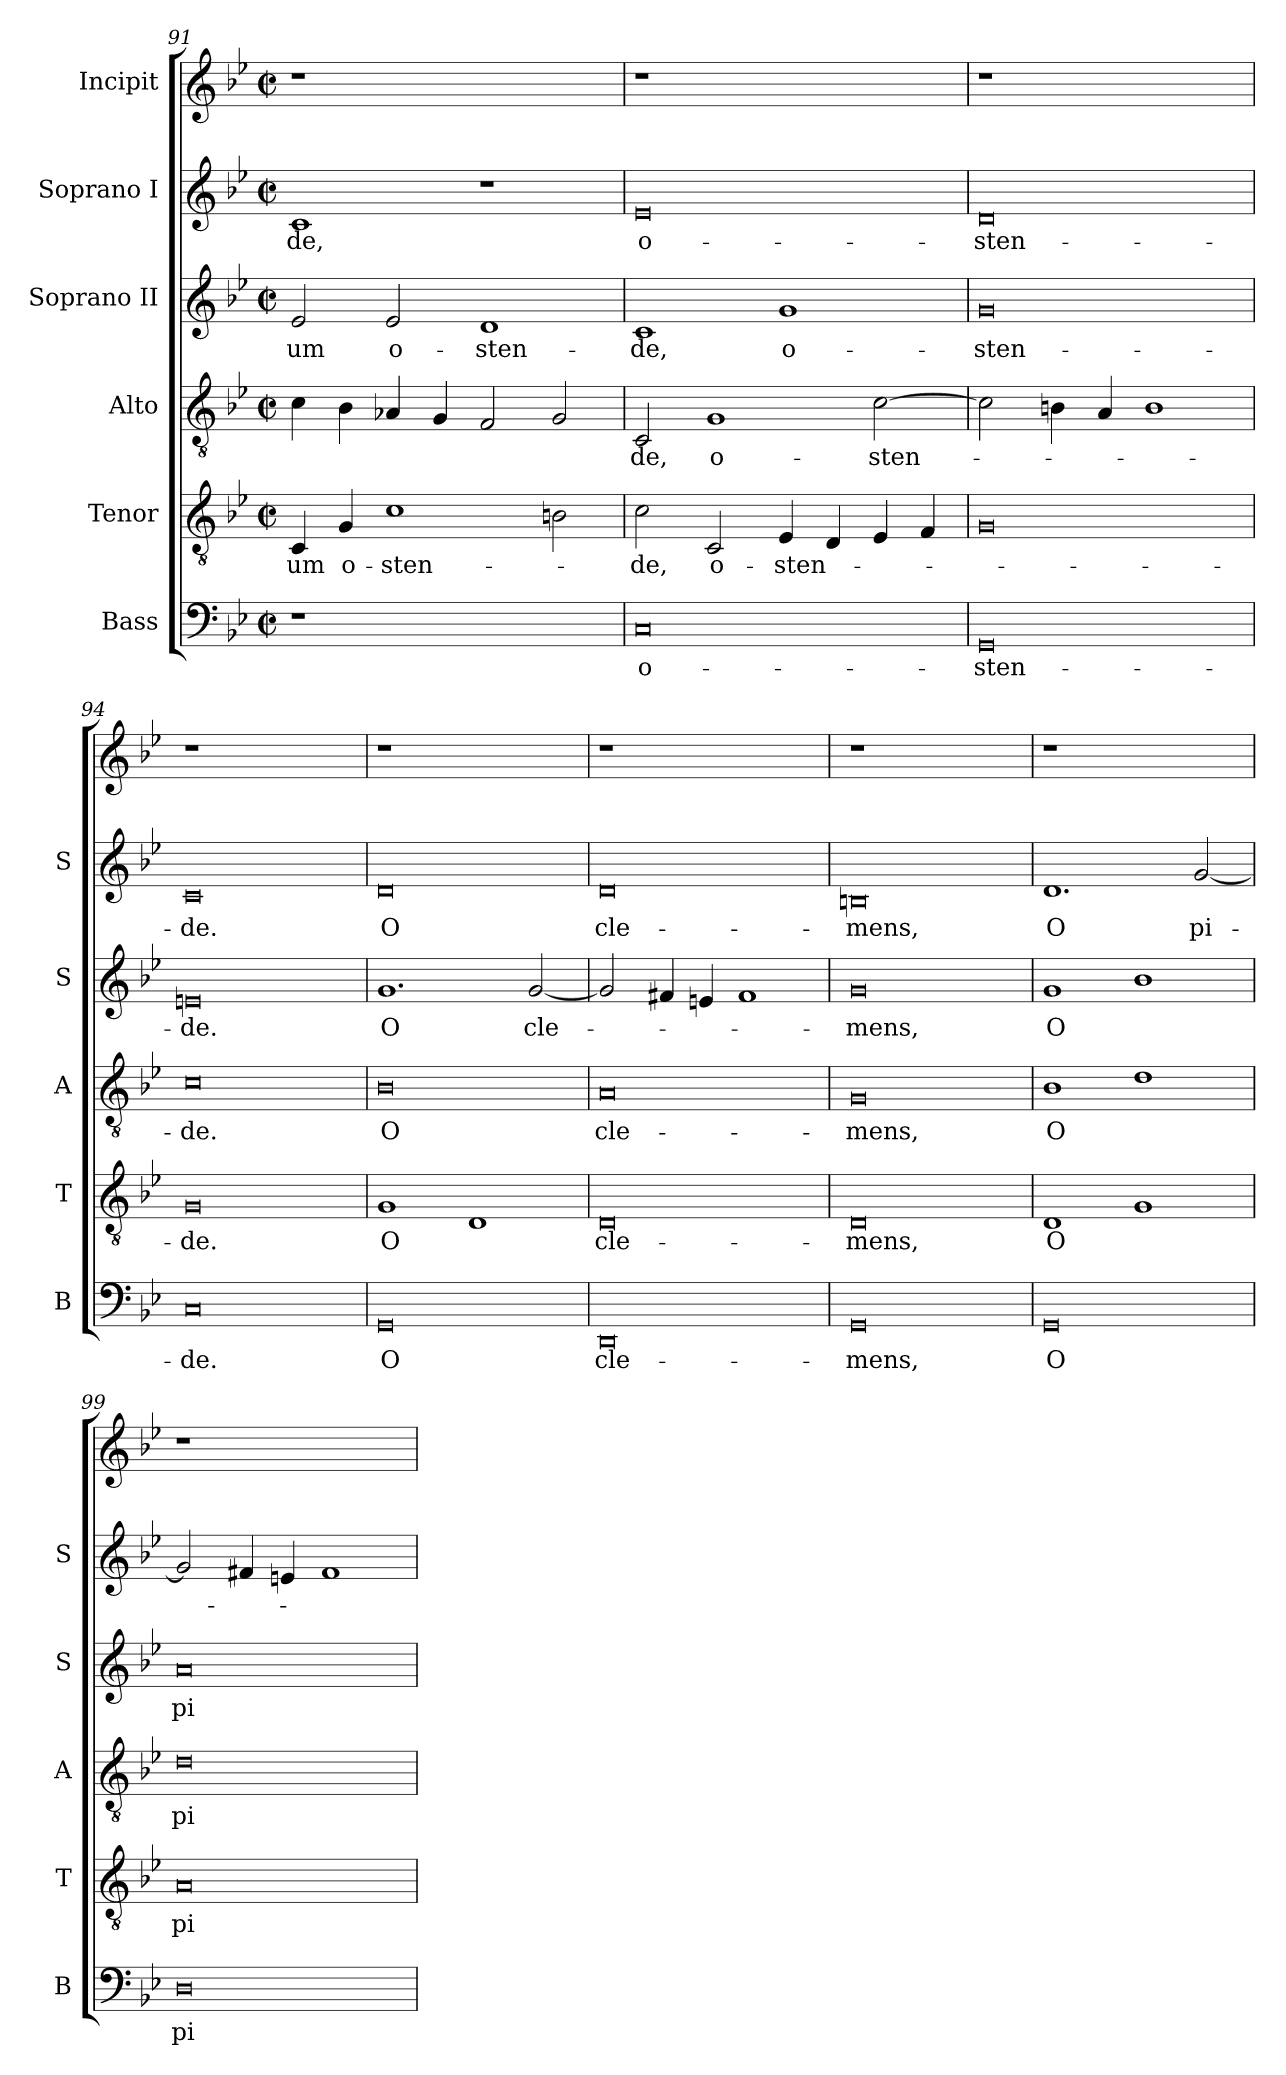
**kern	**text	**kern	**text	**kern	**text	**kern	**text	**kern	**text	**kern
*part6	*part6	*part5	*part5	*part4	*part4	*part3	*part3	*part2	*part2	*part1
*staff6	*staff6	*staff5	*staff5	*staff4	*staff4	*staff3	*staff3	*staff2	*staff2	*staff1
*I"Bass	*	*I"Tenor	*	*I"Alto	*	*I"Soprano II	*	*I"Soprano I	*	*I"Incipit
*I'B	*	*I'T	*	*I'A	*	*I'S	*	*I'S	*	*
!!LO:PB:g=z
*clefF4	*	*clefGv2	*	*clefGv2	*	*clefG2	*	*clefG2	*	*clefG2
*k[b-e-]	*	*k[b-e-]	*	*k[b-e-]	*	*k[b-e-]	*	*k[b-e-]	*	*k[b-e-]
*B-:	*	*B-:	*	*B-:	*	*B-:	*	*B-:	*	*B-:
*M2/2	*	*M2/2	*	*M2/2	*	*M2/2	*	*M2/2	*	*M2/2
*met(c|)	*	*met(c|)	*	*met(c|)	*	*met(c|)	*	*met(c|)	*	*met(c|)
=91	=91	=91	=91	=91	=91	=91	=91	=91	=91	=91
!LO:N:vis=1	!	!	!LO:LY:b	!	!	!	!LO:LY:b	!	!LO:LY:b	!LO:N:vis=1
1r	.	4C/	-um	4c\	.	2e-/	-um	1c	-de,	1r
!	!	!	!LO:LY:b	!	!	!	!	!	!	!
.	.	4G/	o-	4B-\	.	.	.	.	.	.
!	!	!	!LO:LY:b	!	!	!	!LO:LY:b	!	!	!
.	.	1c	-sten-	4A-X/	.	2e-/	o-	.	.	.
.	.	.	.	4G/	.	.	.	.	.	.
!	!	!	!	!	!	!	!LO:LY:b	!	!	!
1ryy	.	.	.	2F/	.	1d	-sten-	1r	.	1ryy
.	.	2Bn\	.	2G/	.	.	.	.	.	.
=92	=92	=92	=92	=92	=92	=92	=92	=92	=92	=92
!	!LO:LY:b	!	!LO:LY:b	!	!LO:LY:b	!	!LO:LY:b	!	!LO:LY:b	!LO:N:vis=1
0C	o-	2c\	-de,	2C/	-de,	1c	-de,	0e-	o-	1r
!	!	!	!LO:LY:b	!	!LO:LY:b	!	!	!	!	!
.	.	2C/	o-	1G	o-	.	.	.	.	.
!	!	!	!LO:LY:b	!	!	!	!LO:LY:b	!	!	!
.	.	4E-/	-sten-	.	.	1g	o-	.	.	1ryy
.	.	4D/	.	.	.	.	.	.	.	.
!	!	!	!	!	!LO:LY:b	!	!	!	!	!
.	.	4E-/	.	[>2c\	-sten-	.	.	.	.	.
.	.	4F/	.	.	.	.	.	.	.	.
=93	=93	=93	=93	=93	=93	=93	=93	=93	=93	=93
!	!LO:LY:b	!	!	!	!	!	!LO:LY:b	!	!LO:LY:b	!LO:N:vis=1
0GG	-sten-	0G	.	2c\]	.	0g	-sten-	0d	-sten-	1r
.	.	.	.	4Bn\	.	.	.	.	.	.
.	.	.	.	4A/	.	.	.	.	.	.
.	.	.	.	1B	.	.	.	.	.	1ryy
=94	=94	=94	=94	=94	=94	=94	=94	=94	=94	=94
!	!LO:LY:b	!	!LO:LY:b	!	!LO:LY:b	!	!LO:LY:b	!	!LO:LY:b	!LO:N:vis=1
0C	-de.	0G	-de.	0c	-de.	0en	-de.	0c	-de.	1r
.	.	.	.	.	.	.	.	.	.	1ryy
!!LO:LB:g=z
=95	=95	=95	=95	=95	=95	=95	=95	=95	=95	=95
!	!LO:LY:b	!	!LO:LY:b	!	!LO:LY:b	!	!LO:LY:b	!	!LO:LY:b	!LO:N:vis=1
0GG	O	1G	O	0B-	O	1.g	O	0d	O	1r
.	.	1D	.	.	.	.	.	.	.	1ryy
!	!	!	!	!	!	!	!LO:LY:b	!	!	!
.	.	.	.	.	.	[<2g/	cle-	.	.	.
=96	=96	=96	=96	=96	=96	=96	=96	=96	=96	=96
!	!LO:LY:b	!	!LO:LY:b	!	!LO:LY:b	!	!	!	!LO:LY:b	!LO:N:vis=1
0DD	cle-	0D	cle-	0A	cle-	2g/]	.	0d	cle-	1r
.	.	.	.	.	.	4f#X/	.	.	.	.
.	.	.	.	.	.	4en/	.	.	.	.
.	.	.	.	.	.	1f#	.	.	.	1ryy
=97	=97	=97	=97	=97	=97	=97	=97	=97	=97	=97
!	!LO:LY:b	!	!LO:LY:b	!	!LO:LY:b	!	!LO:LY:b	!	!LO:LY:b	!LO:N:vis=1
0GG	-mens,	0D	-mens,	0G	-mens,	0g	-mens,	0Bn	-mens,	1r
.	.	.	.	.	.	.	.	.	.	1ryy
=98	=98	=98	=98	=98	=98	=98	=98	=98	=98	=98
!	!LO:LY:b	!	!LO:LY:b	!	!LO:LY:b	!	!LO:LY:b	!	!LO:LY:b	!LO:N:vis=1
0GG	O	1D	O	1B-	O	1g	O	1.d	O	1r
.	.	1G	.	1d	.	1b-	.	.	.	1ryy
!	!	!	!	!	!	!	!	!	!LO:LY:b	!
.	.	.	.	.	.	.	.	[<2g/	pi-	.
=99	=99	=99	=99	=99	=99	=99	=99	=99	=99	=99
!	!LO:LY:b	!	!LO:LY:b	!	!LO:LY:b	!	!LO:LY:b	!	!	!LO:N:vis=1
0D	pi-	0A	pi-	0d	pi-	0a	pi-	2g/]	.	1r
.	.	.	.	.	.	.	.	4f#X/	.	.
.	.	.	.	.	.	.	.	4en/	.	.
.	.	.	.	.	.	.	.	1f#	.	1ryy
=	=	=	=	=	=	=	=	=	=	=
*-	*-	*-	*-	*-	*-	*-	*-	*-	*-	*-
